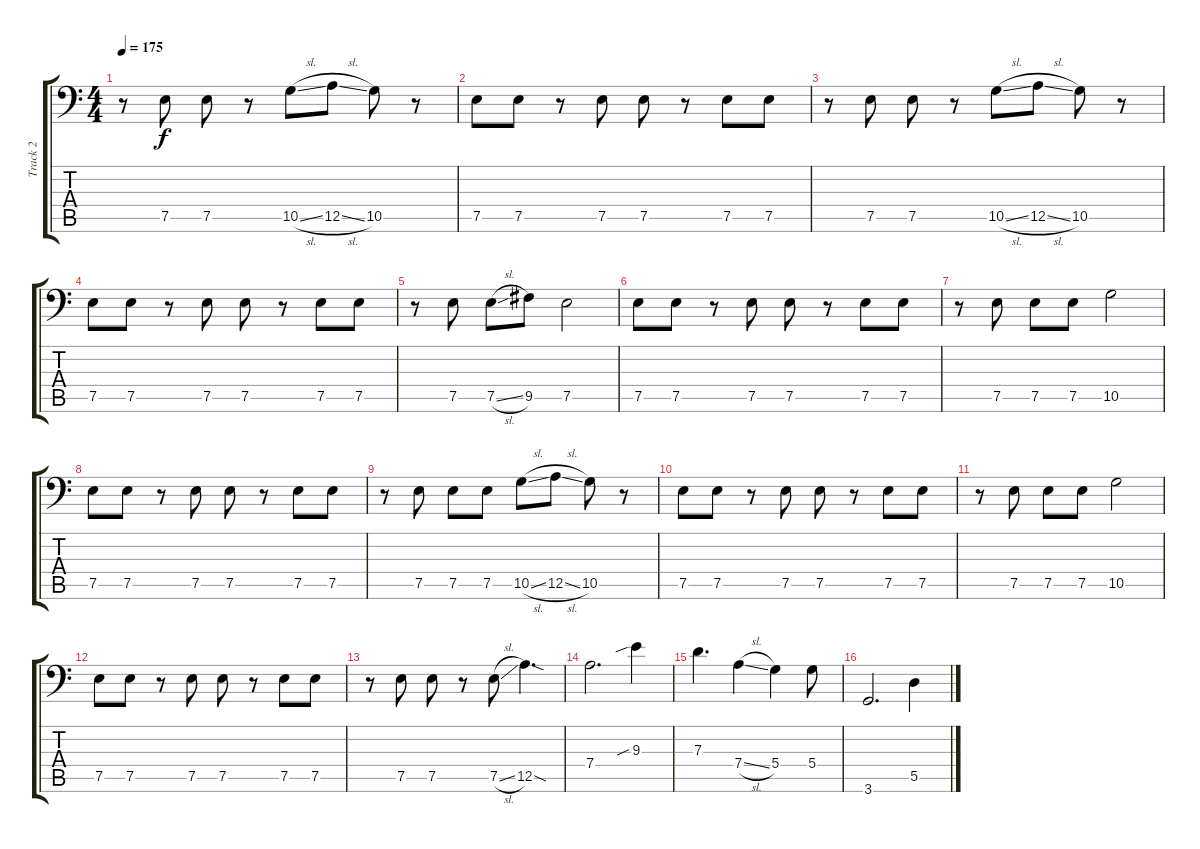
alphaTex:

\track ("Track 2" "Track 2") {instrument electricbassfinger}
\staff {score tabs}
\tuning (E3 B2 G2 D2 A1 E1) {hide}
\ts (4 4)
\tempo 175
\clef f4
\ks c
r.8{dy f} 7.5.8 7.5.8 r.8 10.5{sl}.8 12.5{sl}.8 10.5.8 r.8 |
7.5.8 7.5.8 r.8 7.5.8 7.5.8 r.8 7.5.8 7.5.8 |
r.8 7.5.8 7.5.8 r.8 10.5{sl}.8 12.5{sl}.8 10.5.8 r.8 |
7.5.8 7.5.8 r.8 7.5.8 7.5.8 r.8 7.5.8 7.5.8 |
r.8 7.5.8 7.5{sl}.8 9.5.8 7.5.2 |
7.5.8 7.5.8 r.8 7.5.8 7.5.8 r.8 7.5.8 7.5.8 |
r.8 7.5.8 7.5.8 7.5.8 10.5.2 |
7.5.8 7.5.8 r.8 7.5.8 7.5.8 r.8 7.5.8 7.5.8 |
r.8 7.5.8 7.5.8 7.5.8 10.5{sl}.8 12.5{sl}.8 10.5.8 r.8 |
7.5.8 7.5.8 r.8 7.5.8 7.5.8 r.8 7.5.8 7.5.8 |
r.8 7.5.8 7.5.8 7.5.8 10.5.2 |
7.5.8 7.5.8 r.8 7.5.8 7.5.8 r.8 7.5.8 7.5.8 |
r.8 7.5.8 7.5.8 r.8 7.5{sl}.8 12.5{sod}.4{d} |
7.4.2{d} 9.3{sib}.4 |
7.3.4{d} 7.4{sl}.4 5.4.4 5.4.8 |
3.6.2{d} 5.5.4
